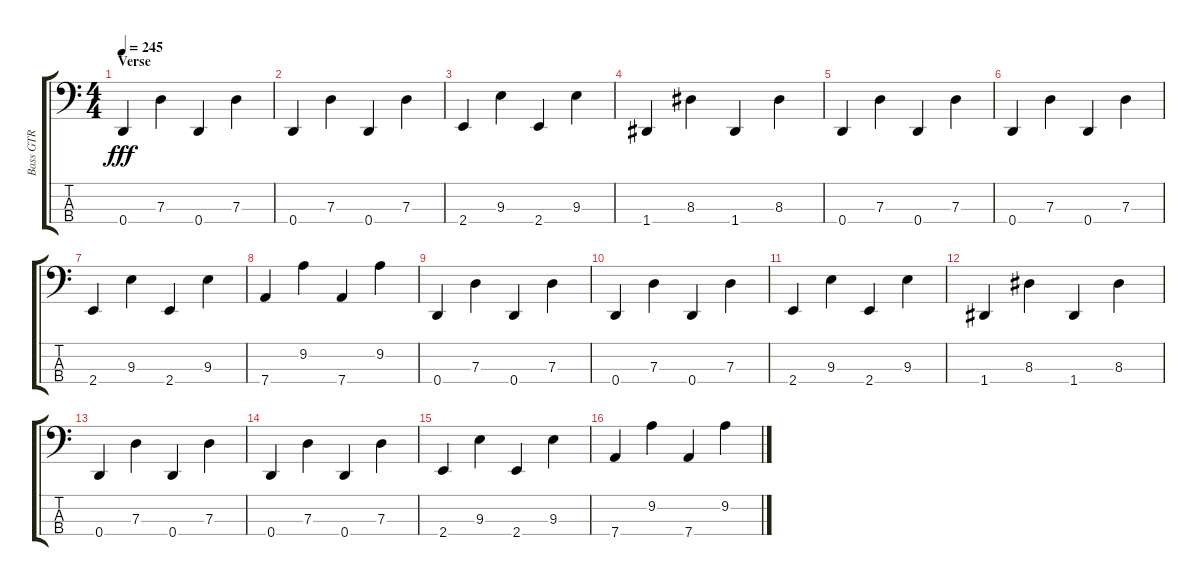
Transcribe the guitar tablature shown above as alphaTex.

\track ("Bass GTR" "Bass GTR") {instrument electricbassfinger}
\staff {score tabs}
\tuning (F2 C2 G1 D1) {hide}
\ts (4 4)
\section ("" "Verse")
\tempo 245
\clef f4
\ks aminor
0.4.4{dy fff} 7.3.4 0.4.4 7.3.4 |
0.4.4 7.3.4 0.4.4 7.3.4 |
2.4.4 9.3.4 2.4.4 9.3.4 |
1.4.4 8.3.4 1.4.4 8.3.4 |
0.4.4 7.3.4 0.4.4 7.3.4 |
0.4.4 7.3.4 0.4.4 7.3.4 |
2.4.4 9.3.4 2.4.4 9.3.4 |
7.4.4 9.2.4 7.4.4 9.2.4 |
0.4.4 7.3.4 0.4.4 7.3.4 |
0.4.4 7.3.4 0.4.4 7.3.4 |
2.4.4 9.3.4 2.4.4 9.3.4 |
1.4.4 8.3.4 1.4.4 8.3.4 |
0.4.4 7.3.4 0.4.4 7.3.4 |
0.4.4 7.3.4 0.4.4 7.3.4 |
2.4.4 9.3.4 2.4.4 9.3.4 |
7.4.4 9.2.4 7.4.4 9.2.4
